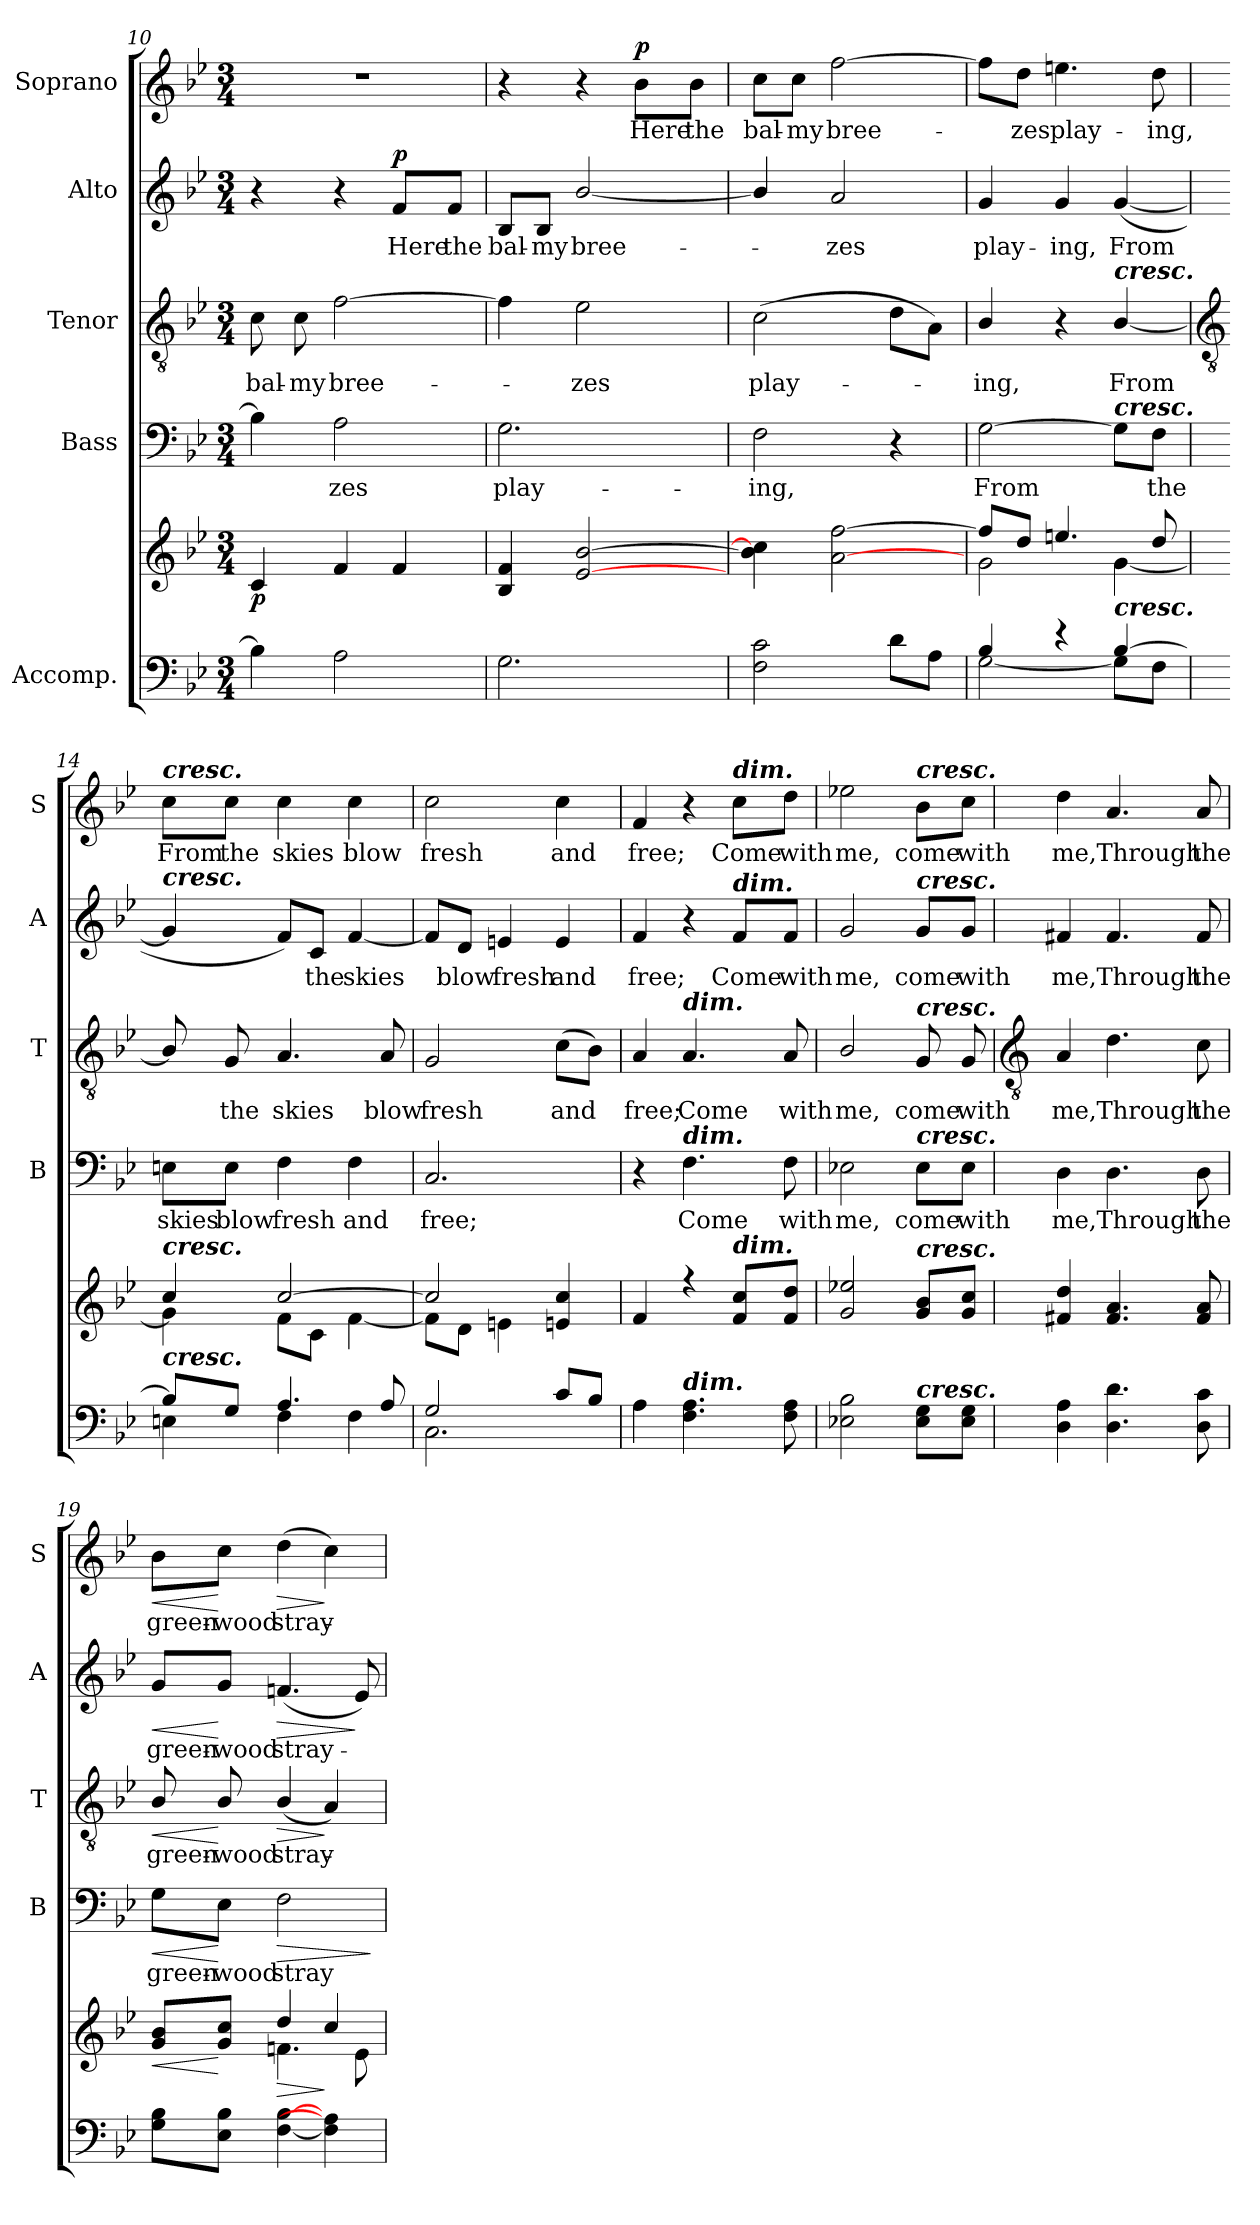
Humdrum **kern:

**kern	**kern	**dynam	**kern	**text	**dynam	**kern	**text	**dynam	**kern	**text	**dynam	**kern	**text	**dynam
*part5	*part5	*part5	*part4	*part4	*part4	*part3	*part3	*part3	*part2	*part2	*part2	*part1	*part1	*part1
*staff6	*staff5	*staff5/6	*staff4	*staff4	*staff4	*staff3	*staff3	*staff3	*staff2	*staff2	*staff2	*staff1	*staff1	*staff1
*I"Accomp.	*	*	*I"Bass	*	*	*I"Tenor	*	*	*I"Alto	*	*	*I"Soprano	*	*
*	*	*	*I'B	*	*	*I'T	*	*	*I'A	*	*	*I'S	*	*
*clefF4	*clefG2	*	*clefF4	*	*	*clefGv2	*	*	*clefG2	*	*	*clefG2	*	*
*k[b-e-]	*k[b-e-]	*	*k[b-e-]	*	*	*k[b-e-]	*	*	*k[b-e-]	*	*	*k[b-e-]	*	*
*B-:	*B-:	*	*B-:	*	*	*B-:	*	*	*B-:	*	*	*B-:	*	*
*M3/4	*M3/4	*	*M3/4	*	*	*M3/4	*	*	*M3/4	*	*	*M3/4	*	*
=10	=10	=10	=10	=10	=10	=10	=10	=10	=10	=10	=10	=10	=10	=10
*	*^	*	*	*	*	*	*	*	*	*	*	*	*	*
!LO:N:vis=1	!	!LO:N:vis=1	!LO:DY:b	!	!	!	!	!LO:LY:b	!	!	!	!	!LO:N:vis=1	!	!
*^	*	*	*	*	*	*	*	*	*	*	*	*	*	*	*
2.ryy	4B-\]	4c/	2.ryy	p	4B-\]	.	.	8c	bal-	.	4r	.	.	2.r	.	.
!	!	!	!	!	!	!	!	!	!LO:LY:b	!	!	!	!	!	!	!
.	.	.	.	.	.	.	.	8c	-my	.	.	.	.	.	.	.
!	!	!	!	!	!	!LO:LY:b	!	!	!LO:LY:b	!	!	!	!	!	!	!
.	2A\	4f/	.	.	2A	zes	.	[2f	bree-	.	4r	.	.	.	.	.
!	!	!	!	!	!	!	!	!	!	!	!	!LO:LY:b	!LO:DY:b	!	!	!
.	.	4f/	.	.	.	.	.	.	.	.	8f/L	Here	p	.	.	.
!	!	!	!	!	!	!	!	!	!	!	!	!LO:LY:b	!	!	!	!
.	.	.	.	.	.	.	.	.	.	.	8f/J	the	.	.	.	.
=11	=11	=11	=11	=11	=11	=11	=11	=11	=11	=11	=11	=11	=11	=11	=11	=11
!LO:N:vis=1	!	!	!LO:N:vis=1	!	!	!LO:LY:b	!	!	!	!	!	!LO:LY:b	!	!	!	!
2.ryy	2.G\	4B-/ 4f/	2.ryy	.	2.G	play-	.	4f]	.	.	8B-/L	bal-	.	4r	.	.
!	!	!	!	!	!	!	!	!	!	!	!	!LO:LY:b	!	!	!	!
.	.	.	.	.	.	.	.	.	.	.	8B-/J	-my	.	.	.	.
!	!	!	!	!	!	!	!	!	!LO:LY:b	!	!	!LO:LY:b	!	!	!	!
.	.	[2e-/ [2b-/	.	.	.	.	.	2e-	zes	.	[2b-/	bree-	.	4r	.	.
!	!	!	!	!	!	!	!	!	!	!	!	!	!	!	!LO:LY:b	!LO:DY:b
.	.	.	.	.	.	.	.	.	.	.	.	.	.	8b-\L	Here	p
!	!	!	!	!	!	!	!	!	!	!	!	!	!	!	!LO:LY:b	!
.	.	.	.	.	.	.	.	.	.	.	.	.	.	8b-\J	the	.
=12	=12	=12	=12	=12	=12	=12	=12	=12	=12	=12	=12	=12	=12	=12	=12	=12
!LO:N:vis=1	!	!	!LO:N:vis=1	!	!	!LO:LY:b	!	!	!LO:LY:b	!	!	!	!	!	!LO:LY:b	!
2.ryy	2F\ 2c\	4b-\] 4cc\]	2.ryy	.	2F	-ing,	.	(>2c	play-	.	4b-/]	.	.	8cc\L	bal-	.
!	!	!	!	!	!	!	!	!	!	!	!	!	!	!	!LO:LY:b	!
.	.	.	.	.	.	.	.	.	.	.	.	.	.	8cc\J	-my	.
!	!	!	!	!	!	!	!	!	!	!	!	!LO:LY:b	!	!	!LO:LY:b	!
.	.	[2a\ [2ff\	.	.	.	.	.	.	.	.	2a	zes	.	[2ff	bree-	.
.	8d\L	.	.	.	4r	.	.	8dL	.	.	.	.	.	.	.	.
.	8A\J	.	.	.	.	.	.	8AJ)	.	.	.	.	.	.	.	.
=13	=13	=13	=13	=13	=13	=13	=13	=13	=13	=13	=13	=13	=13	=13	=13	=13
!	!	!	!	!	!	!LO:LY:b	!	!	!LO:LY:b	!	!	!LO:LY:b	!	!	!	!
4B-/	[2G\	8ff/L]	2g\	.	[2G	From	.	4B-/	ing,	.	4g	play-	.	8ff\L]	.	.
!	!	!	!	!	!	!	!	!	!	!	!	!	!	!	!LO:LY:b	!
.	.	8dd/J	.	.	.	.	.	.	.	.	.	.	.	8dd\J	zes	.
!	!	!	!	!	!	!	!	!	!	!	!	!LO:LY:b	!	!	!LO:LY:b	!
4r	.	4.een/	.	.	.	.	.	4r	.	.	4g	-ing,	.	4.een	play-	.
!	!	!	!	!	!	!	!	!LO:TX:a:Bi:t=cresc.	!	!	!	!	!	!	!	!
!	!	!	!	!	!LO:TX:a:Bi:t=cresc.	!	!	!	!	!	!	!	!	!	!	!
!LO:TX:a:Bi:t=cresc.	!	!	!	!	!	!	!	!	!	!	!	!	!	!	!	!
!	!	!	!	!	!	!	!	!	!LO:LY:b	!	!	!LO:LY:b	!	!	!	!
[4B-/	8G\L]	.	[4g\	.	8G\L]	.	.	[4B-/	From	.	(<[4g	From	.	.	.	.
!	!	!	!	!	!	!LO:LY:b	!	!	!	!	!	!	!	!	!LO:LY:b	!
.	8F\J	8dd/	.	.	8F\J	the	.	.	.	.	.	.	.	8dd	-ing,	.
!!LO:LB:g=z
=14	=14	=14	=14	=14	=14	=14	=14	=14	=14	=14	=14	=14	=14	=14	=14	=14
*	*	*	*	*	*	*	*	*clefGv2	*	*	*	*	*	*	*	*
!	!	!	!	!	!	!	!	!	!	!	!	!	!	!LO:TX:a:Bi:t=cresc.	!	!
!	!	!	!	!	!	!	!	!	!	!	!LO:TX:a:Bi:t=cresc.	!	!	!	!	!
!	!	!LO:TX:b:Bi:t=cresc.	!	!	!	!	!	!	!	!	!	!	!	!	!	!
!	!	!LO:TX:a:Bi:t=cresc.	!	!	!	!	!	!	!	!	!	!	!	!	!	!
!	!	!	!	!	!	!LO:LY:b	!	!	!	!	!	!	!	!	!LO:LY:b	!
8B-/L]	4En\	4cc/	4g\]	.	8En\L	skies	.	8B-/]	.	.	4g]	.	.	8cc\L	From	.
!	!	!	!	!	!	!LO:LY:b	!	!	!LO:LY:b	!	!	!	!	!	!LO:LY:b	!
8G/J	.	.	.	.	8E\J	blow	.	8G	the	.	.	.	.	8cc\J	the	.
!	!	!	!	!	!	!LO:LY:b	!	!	!LO:LY:b	!	!	!	!	!	!LO:LY:b	!
4.A/	4F\	[2cc/	8f\L	.	4F	fresh	.	4.A	skies	.	8f/L)	.	.	4cc	skies	.
!	!	!	!	!	!	!	!	!	!	!	!	!LO:LY:b	!	!	!	!
.	.	.	8c\J	.	.	.	.	.	.	.	8c/J	the	.	.	.	.
!	!	!	!	!	!	!LO:LY:b	!	!	!	!	!	!LO:LY:b	!	!	!LO:LY:b	!
.	4F\	.	[4f\	.	4F	and	.	.	.	.	[4f	skies	.	4cc	blow	.
!	!	!	!	!	!	!	!	!	!LO:LY:b	!	!	!	!	!	!	!
8A/	.	.	.	.	.	.	.	8A	blow	.	.	.	.	.	.	.
=15	=15	=15	=15	=15	=15	=15	=15	=15	=15	=15	=15	=15	=15	=15	=15	=15
!	!	!	!	!	!	!LO:LY:b	!	!	!LO:LY:b	!	!	!	!	!	!LO:LY:b	!
2G/	2.C\	2cc/]	8f\L]	.	2.C	free;	.	2G	fresh	.	8f/L]	.	.	2cc	fresh	.
!	!	!	!	!	!	!	!	!	!	!	!	!LO:LY:b	!	!	!	!
.	.	.	8d\J	.	.	.	.	.	.	.	8d/J	blow	.	.	.	.
!	!	!	!	!	!	!	!	!	!	!	!	!LO:LY:b	!	!	!	!
.	.	.	4en\	.	.	.	.	.	.	.	4en	fresh	.	.	.	.
!	!	!	!	!	!	!	!	!	!LO:LY:b	!	!	!LO:LY:b	!	!	!LO:LY:b	!
8c/L	.	4en/ 4cc/	4ryy	.	.	.	.	(>8cL	and	.	4e	and	.	4cc	and	.
8B-/J	.	.	.	.	.	.	.	8B-J)	.	.	.	.	.	.	.	.
=16	=16	=16	=16	=16	=16	=16	=16	=16	=16	=16	=16	=16	=16	=16	=16	=16
!	!	!	!	!	!	!	!	!	!LO:LY:b	!	!	!LO:LY:b	!	!	!LO:LY:b	!
2ryy	4A\	4f/	2.ryy	.	4r	.	.	4A	free;	.	4f	free;	.	4f	free;	.
!	!	!	!	!	!	!	!	!LO:TX:a:Bi:t=dim.	!	!	!	!	!	!	!	!
!	!	!	!	!	!LO:TX:a:Bi:t=dim.	!	!	!	!	!	!	!	!	!	!	!
!	!LO:TX:a:Bi:t=dim.	!	!	!	!	!	!	!	!	!	!	!	!	!	!	!
!	!	!	!	!	!	!LO:LY:b	!	!	!LO:LY:b	!	!	!	!	!	!	!
.	4.F\ 4.A\	4r	.	.	4.F	Come	.	4.A	Come	.	4r	.	.	4r	.	.
!	!	!	!	!	!	!	!	!	!	!	!	!	!	!LO:TX:a:Bi:t=dim.	!	!
!	!	!	!	!	!	!	!	!	!	!	!LO:TX:a:Bi:t=dim.	!	!	!	!	!
!	!	!LO:TX:a:Bi:t=dim.	!	!	!	!	!	!	!	!	!	!	!	!	!	!
!	!	!	!	!	!	!	!	!	!	!	!	!LO:LY:b	!	!	!LO:LY:b	!
8ryy	.	8f/ 8cc/L	.	.	.	.	.	.	.	.	8f/L	Come	.	8cc\L	Come	.
!	!	!	!	!	!	!LO:LY:b	!	!	!LO:LY:b	!	!	!LO:LY:b	!	!	!LO:LY:b	!
8ryy	8F\ 8A\	8f/ 8dd/J	.	.	8F	with	.	8A	with	.	8f/J	with	.	8dd\J	with	.
=17	=17	=17	=17	=17	=17	=17	=17	=17	=17	=17	=17	=17	=17	=17	=17	=17
!	!	!	!	!	!	!LO:LY:b	!	!	!LO:LY:b	!	!	!LO:LY:b	!	!	!LO:LY:b	!
2ryy	2E-X\ 2B-\	2g/ 2ee-X/	2ryy	.	2E-X	me,	.	2B-/	me,	.	2g	me,	.	2ee-X	me,	.
!	!	!	!	!	!	!	!	!	!	!	!	!	!	!LO:TX:a:Bi:t=cresc.	!	!
!	!	!	!	!	!	!	!	!	!	!	!LO:TX:a:Bi:t=cresc.	!	!	!	!	!
!	!	!	!	!	!	!	!	!LO:TX:a:Bi:t=cresc.	!	!	!	!	!	!	!	!
!	!	!	!	!	!LO:TX:a:Bi:t=cresc.	!	!	!	!	!	!	!	!	!	!	!
!	!	!LO:TX:a:Bi:t=cresc.	!	!	!	!	!	!	!	!	!	!	!	!	!	!
!LO:TX:a:Bi:t=cresc.	!	!	!	!	!	!	!	!	!	!	!	!	!	!	!	!
!	!	!	!	!	!	!LO:LY:b	!	!	!LO:LY:b	!	!	!LO:LY:b	!	!	!LO:LY:b	!
8ryy	8E-\ 8G\L	8g/ 8b-/L	8ryy	.	8E-\L	come	.	8G	come	.	8g/L	come	.	8b-\L	come	.
!	!	!	!	!	!	!LO:LY:b	!	!	!LO:LY:b	!	!	!LO:LY:b	!	!	!LO:LY:b	!
8ryy	8E-\ 8G\J	8g/ 8cc/J	8ryy	.	8E-\J	with	.	8G	with	.	8g/J	with	.	8cc\J	with	.
*v	*v	*	*	*	*	*	*	*	*	*	*	*	*	*	*	*
!!LO:LB:g=z
=18	=18	=18	=18	=18	=18	=18	=18	=18	=18	=18	=18	=18	=18	=18	=18
*	*	*	*	*	*	*	*clefGv2	*	*	*	*	*	*	*	*
*^	*	*	*	*	*	*	*	*	*	*	*	*	*	*	*
!	!	!	!	!	!	!LO:LY:b	!	!	!LO:LY:b	!	!	!LO:LY:b	!	!	!LO:LY:b	!
*v	*v	*	*	*	*	*	*	*	*	*	*	*	*	*	*	*
4D 4A	4f#X/ 4dd/	2ryy	.	4D	me,	.	4A	me,	.	4f#X	me,	.	4dd	me,	.
!	!	!	!	!	!LO:LY:b	!	!	!LO:LY:b	!	!	!LO:LY:b	!	!	!LO:LY:b	!
4.D 4.d	4.f#/ 4.a/	.	.	4.D	Through	.	4.d	Through	.	4.f#	Through	.	4.a	Through	.
.	.	8ryy	.	.	.	.	.	.	.	.	.	.	.	.	.
!	!	!	!	!	!LO:LY:b	!	!	!LO:LY:b	!	!	!LO:LY:b	!	!	!LO:LY:b	!
8D 8c	8f#/ 8a/	8ryy	.	8D	the	.	8c	the	.	8f#	the	.	8a	the	.
=19	=19	=19	=19	=19	=19	=19	=19	=19	=19	=19	=19	=19	=19	=19	=19
!	!	!	!LO:HP:b	!	!LO:LY:b	!LO:HP:b	!	!LO:LY:b	!LO:HP:b	!	!LO:LY:b	!LO:HP:b	!	!LO:LY:b	!LO:HP:b
8G 8B-L	8g/ 8b-/L	4ryy	<	8G\L	green-	<	8B-/	green-	<	8g/L	green-	<	8b-\L	green-	<
!	!	!	!	!	!LO:LY:b	!	!	!LO:LY:b	!	!	!LO:LY:b	!	!	!LO:LY:b	!
8E- 8B-J	8g/ 8cc/J	.	[	8E-\J	-wood	[	8B-/	-wood	[	8g/J	-wood	[	8cc\J	-wood	[
!	!	!	!LO:HP:b	!	!	!	!	!	!	!	!	!	!	!	!
!	!	!	!LO:HP:n=1:b	!	!LO:LY:b	!LO:HP:b	!	!LO:LY:b	!LO:HP:b	!	!LO:LY:b	!LO:HP:b	!	!LO:LY:b	!LO:HP:b
[4F [4B-	4dd/	4.fn\	> >	2F	stray-	>	(<4B-/	stray-	>	(<4.fn	stray-	>	(>4dd	stray-	>
4F] 4A]	4cc/	.	]	.	.	.	4A)	.	]	.	.	.	4cc)	.	]
.	.	8e-\	]	.	.	.	.	.	.	8e-)	.	]	.	.	.
*	*v	*v	*	*	*	*	*	*	*	*	*	*	*	*	*
.	.	.	.	.	]	.	.	.	.	.	.	.	.	.
=	=	=	=	=	=	=	=	=	=	=	=	=	=	=
*-	*-	*-	*-	*-	*-	*-	*-	*-	*-	*-	*-	*-	*-	*-
